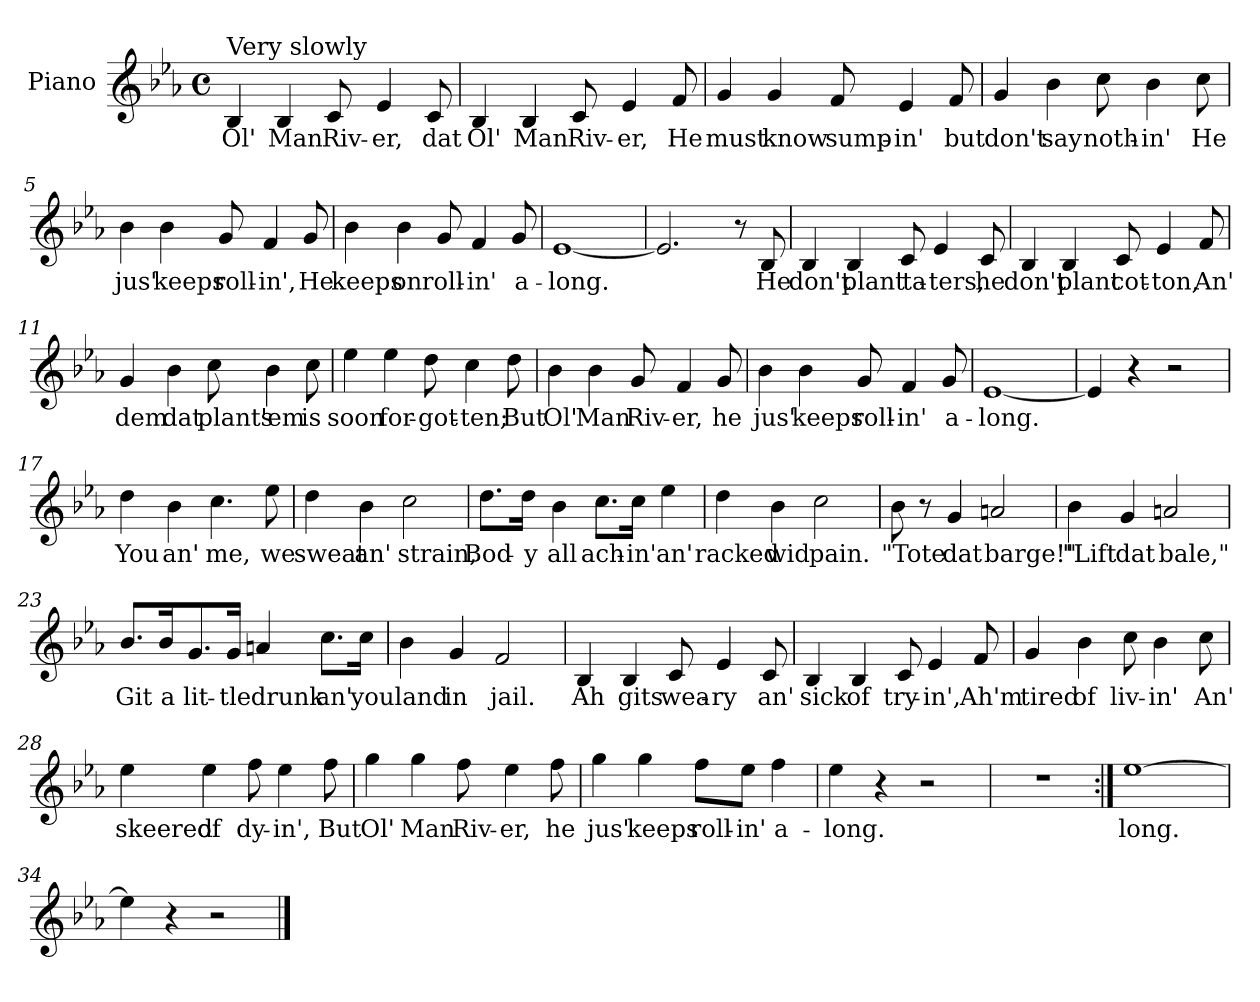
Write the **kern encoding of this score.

**kern	**text
*part1	*part1
*staff1	*staff1
*I"Piano	*
*I'Pno	*
*clefG2	*
*k[b-e-a-]	*
*E-:	*
*M4/4	*
*met(c)	*
=1	=1
!LO:TX:a:t=Very slowly	!
4B-/	Ol'
4B-/	Man
8c/	Riv-
4e-/	-er,
8c/	dat
=2	=2
4B-/	Ol'
4B-/	Man
8c/	Riv-
4e-/	-er,
8f/	He
=3	=3
4g/	must
4g/	know
8f/	sump-
4e-/	-in'
8f/	but
=4	=4
4g/	don't
4b-\	say
8cc\	noth-
4b-\	-in'
8cc\	He
!!LO:LB:g=z
=5	=5
4b-\	jus'
4b-\	keeps
8g/	roll-
4f/	-in',
8g/	He
=6	=6
4b-\	keeps
4b-\	on
8g/	roll-
4f/	-in'
8g/	a-
=7	=7
[1e-	-long.
=8	=8
2.e-/]	.
8r	.
8B-/	He
!!LO:LB:g=z
=9	=9
4B-/	don't
4B-/	plant
8c/	'ta-
4e-/	ters,
8c/	he
=10	=10
4B-/	don't
4B-/	plant
8c/	cot-
4e-/	-ton,
8f/	An'
=11	=11
4g/	dem
4b-\	dat
8cc\	plants
4b-\	'em
8cc\	is
=12	=12
4ee-\	soon
4ee-\	for-
8dd\	-got-
4cc\	-ten;
8dd\	But
!!LO:LB:g=z
=13	=13
4b-\	Ol'
4b-\	Man
8g/	Riv-
4f/	-er,
8g/	he
=14	=14
4b-\	jus'
4b-\	keeps
8g/	roll-
4f/	-in'
8g/	a-
=15	=15
[1e-	-long.
=16	=16
4e-/]	.
4r	.
2r	.
!!LO:LB:g=z
=17	=17
4dd\	You
4b-\	an'
4.cc\	me,
8ee-\	we
=18	=18
4dd\	sweat
4b-\	an'
2cc\	strain,
=19	=19
8.dd\L	Bod-
16dd\J	-y
4b-\	all
8.cc\L	ach-
16cc\J	-in'
4ee-\	an'
=20	=20
4dd\	racked
4b-\	wid
2cc\	pain.
!!LO:LB:g=z
=21	=21
8b-\	"Tote
8r	.
4g/	dat
2an/	barge!"
=22	=22
4b-\	"Lift
4g/	dat
2an/	bale,"
=23	=23
8.b-/L	Git
16b-/	a
8.g/	lit-
16g/J	-tle
4an/	drunk
8.cc\L	an'
16cc\J	you
=24	=24
4b-\	land
4g/	in
2f/	jail.
!!LO:LB:g=z
=25	=25
4B-/	Ah
4B-/	gits
8c/	wea-
4e-/	-ry
8c/	an'
=26	=26
4B-/	sick
4B-/	of
8c/	try-
4e-/	-in',
8f/	Ah'm
=27	=27
4g/	tired
4b-\	of
8cc\	liv-
4b-\	-in'
8cc\	An'
=28	=28
4ee-\	skeered
4ee-\	of
8ff\	dy-
4ee-\	-in',
8ff\	But
!!LO:LB:g=z
=29	=29
4gg\	Ol'
4gg\	Man
8ff\	Riv-
4ee-\	-er,
8ff\	he
=30	=30
4gg\	jus'
4gg\	keeps
8ff\L	roll-
8ee-\J	-in'
4ff\	a-
=31	=31
4ee-\	-long.
4r	.
2r	.
=32	=32
1r	.
=33:|!	=33:|!
[1ee-	long.
=34	=34
4ee-\]	.
4r	.
2r	.
==	==
*-	*-
